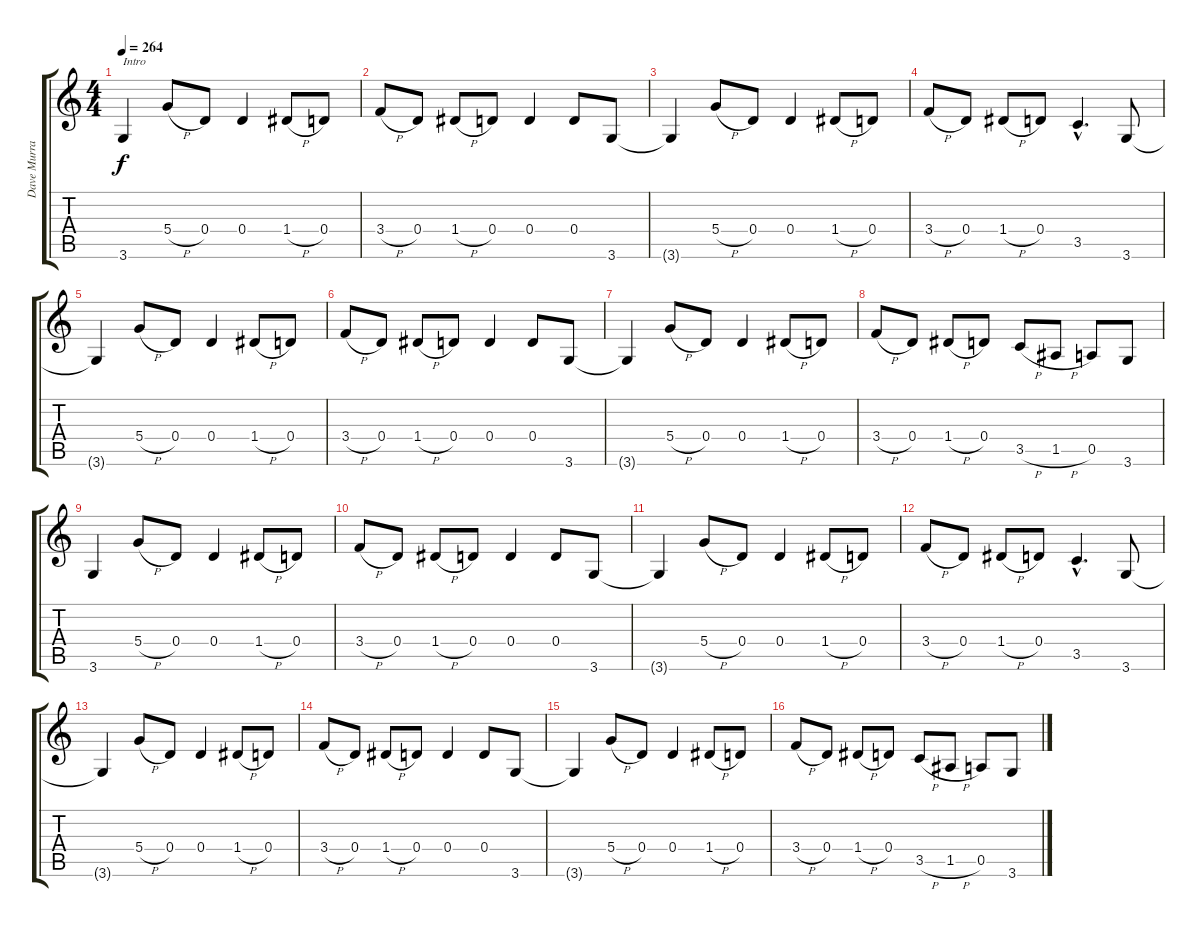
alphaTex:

\track ("Dave Murray" "Dave Murra") {instrument distortionguitar}
\staff {score tabs}
\tuning (E4 B3 G3 D3 A2 E2) {hide}
\ts (4 4)
\tempo 264
\clef g2
\ks c
3.6.4{txt "Intro" dy f instrument distortionguitar} 5.4{h}.8 0.4.8 0.4.4 1.4{h}.8 0.4.8 |
3.4{h}.8 0.4.8 1.4{h}.8 0.4.8 0.4.4 0.4.8 3.6.8 |
3.6{t}.4 5.4{h}.8 0.4.8 0.4.4 1.4{h}.8 0.4.8 |
3.4{h}.8 0.4.8 1.4{h}.8 0.4.8 3.5{hac}.4{d} 3.6.8 |
3.6{t}.4 5.4{h}.8 0.4.8 0.4.4 1.4{h}.8 0.4.8 |
3.4{h}.8 0.4.8 1.4{h}.8 0.4.8 0.4.4 0.4.8 3.6.8 |
3.6{t}.4 5.4{h}.8 0.4.8 0.4.4 1.4{h}.8 0.4.8 |
3.4{h}.8 0.4.8 1.4{h}.8 0.4.8 3.5{h}.8 1.5{h}.8 0.5.8 3.6.8 |
3.6.4 5.4{h}.8 0.4.8 0.4.4 1.4{h}.8 0.4.8 |
3.4{h}.8 0.4.8 1.4{h}.8 0.4.8 0.4.4 0.4.8 3.6.8 |
3.6{t}.4 5.4{h}.8 0.4.8 0.4.4 1.4{h}.8 0.4.8 |
3.4{h}.8 0.4.8 1.4{h}.8 0.4.8 3.5{hac}.4{d} 3.6.8 |
3.6{t}.4 5.4{h}.8 0.4.8 0.4.4 1.4{h}.8 0.4.8 |
3.4{h}.8 0.4.8 1.4{h}.8 0.4.8 0.4.4 0.4.8 3.6.8 |
3.6{t}.4 5.4{h}.8 0.4.8 0.4.4 1.4{h}.8 0.4.8 |
3.4{h}.8 0.4.8 1.4{h}.8 0.4.8 3.5{h}.8 1.5{h}.8 0.5.8 3.6.8
